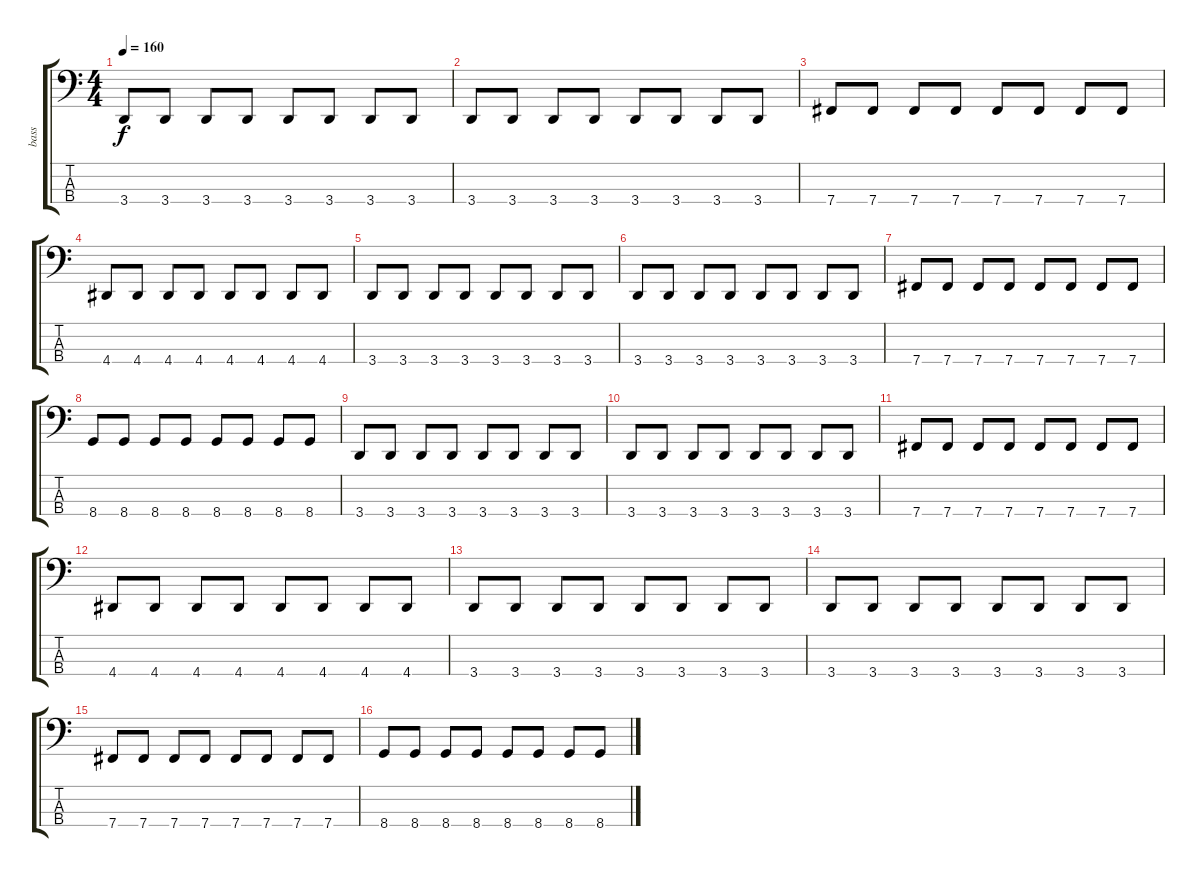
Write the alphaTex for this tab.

\track ("bass" "bass") {instrument electricbassfinger}
\staff {score tabs}
\tuning (D2 A1 E1 B0) {hide}
\ts (4 4)
\tempo 160
\clef f4
\ks c
3.4.8{dy f} 3.4.8 3.4.8 3.4.8 3.4.8 3.4.8 3.4.8 3.4.8 |
3.4.8 3.4.8 3.4.8 3.4.8 3.4.8 3.4.8 3.4.8 3.4.8 |
7.4.8 7.4.8 7.4.8 7.4.8 7.4.8 7.4.8 7.4.8 7.4.8 |
4.4.8 4.4.8 4.4.8 4.4.8 4.4.8 4.4.8 4.4.8 4.4.8 |
3.4.8 3.4.8 3.4.8 3.4.8 3.4.8 3.4.8 3.4.8 3.4.8 |
3.4.8 3.4.8 3.4.8 3.4.8 3.4.8 3.4.8 3.4.8 3.4.8 |
7.4.8 7.4.8 7.4.8 7.4.8 7.4.8 7.4.8 7.4.8 7.4.8 |
8.4.8 8.4.8 8.4.8 8.4.8 8.4.8 8.4.8 8.4.8 8.4.8 |
3.4.8 3.4.8 3.4.8 3.4.8 3.4.8 3.4.8 3.4.8 3.4.8 |
3.4.8 3.4.8 3.4.8 3.4.8 3.4.8 3.4.8 3.4.8 3.4.8 |
7.4.8 7.4.8 7.4.8 7.4.8 7.4.8 7.4.8 7.4.8 7.4.8 |
4.4.8 4.4.8 4.4.8 4.4.8 4.4.8 4.4.8 4.4.8 4.4.8 |
3.4.8 3.4.8 3.4.8 3.4.8 3.4.8 3.4.8 3.4.8 3.4.8 |
3.4.8 3.4.8 3.4.8 3.4.8 3.4.8 3.4.8 3.4.8 3.4.8 |
7.4.8 7.4.8 7.4.8 7.4.8 7.4.8 7.4.8 7.4.8 7.4.8 |
8.4.8 8.4.8 8.4.8 8.4.8 8.4.8 8.4.8 8.4.8 8.4.8
